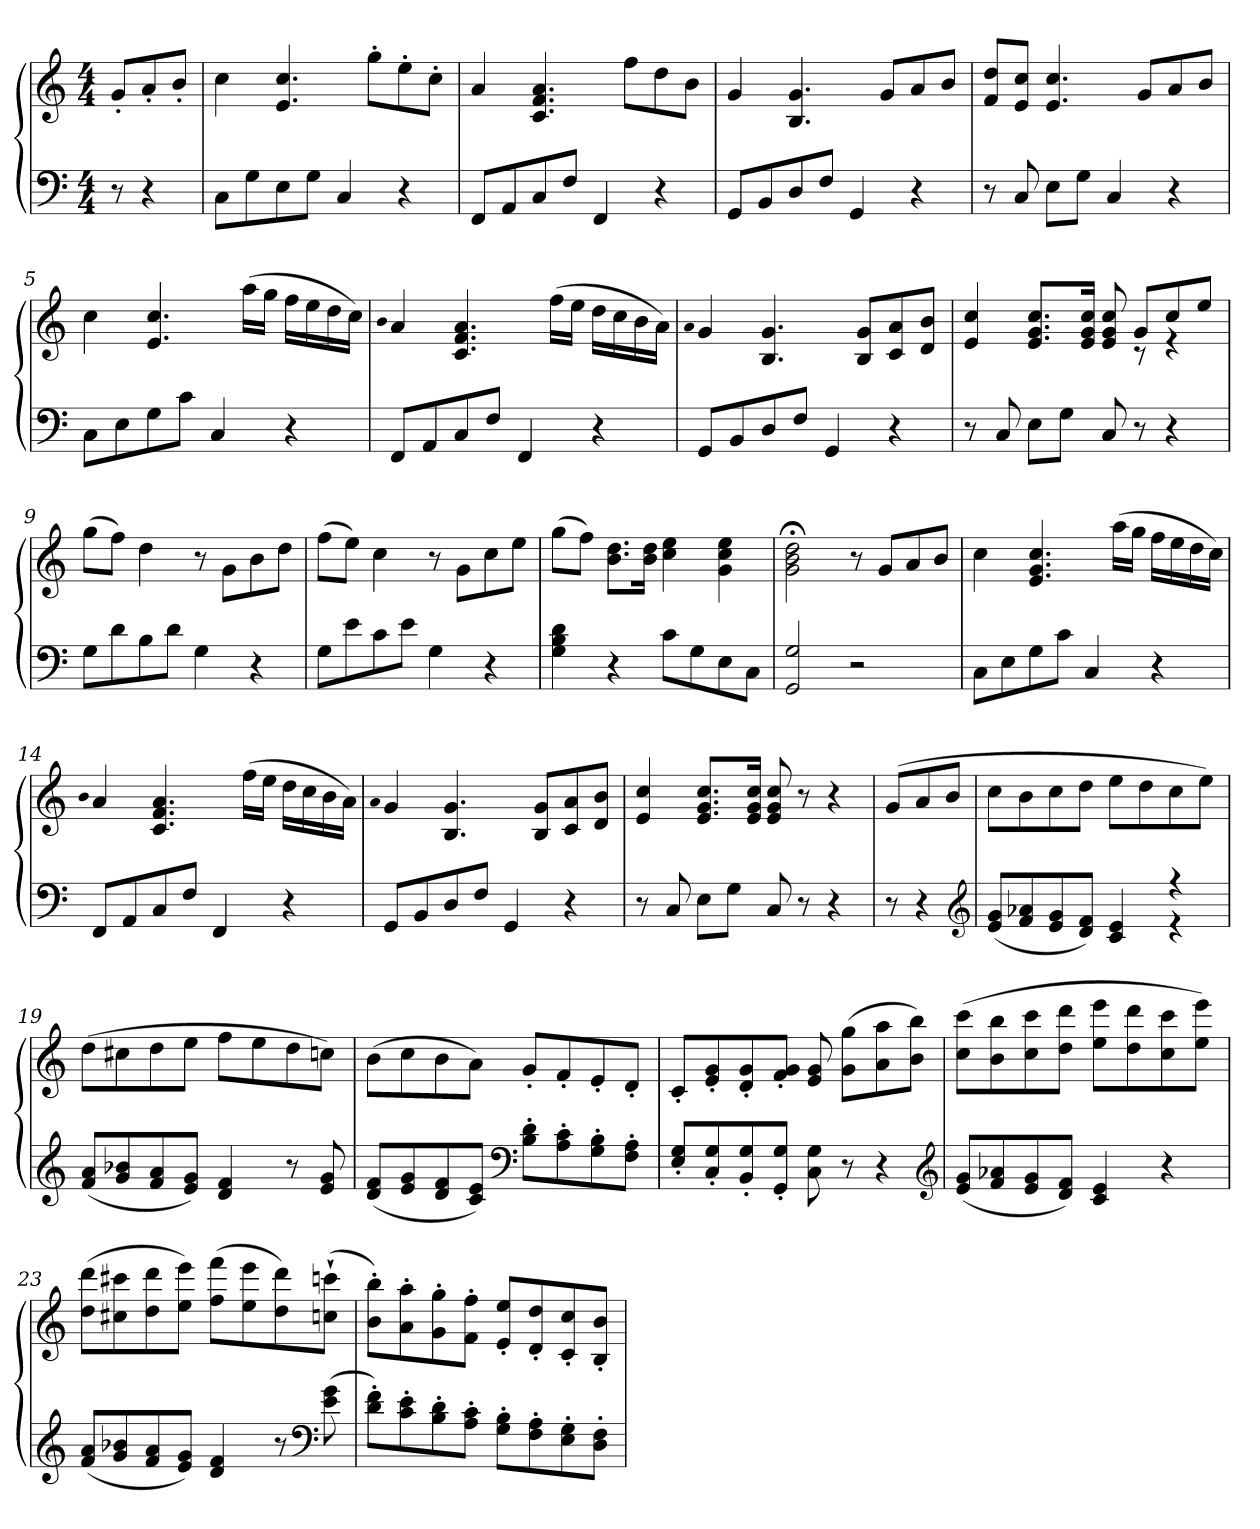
**kern	**kern
*part1	*part1
*staff2	*staff1
*clefF4	*clefG2
*k[]	*k[]
*M4/4	*M4/4
=	=
8r	8g'L
4r	8a'
.	8b'J
=1	=1
8CL	4cc
8G	.
8E	4.e 4.cc
8GJ	.
4C	.
.	8gg'L
4r	8ee'
.	8cc'J
=2	=2
8FFL	4a
8AA	.
8C	4.c 4.f 4.a
8FJ	.
4FF	.
.	8ffL
4r	8dd
.	8bJ
=3	=3
8GGL	4g
8BB	.
8D	4.B 4.g
8FJ	.
4GG	.
.	8gL
4r	8a
.	8bJ
=4	=4
8r	8f 8ddL
8C	8e 8ccJ
8EL	4.e 4.cc
8GJ	.
4C	.
.	8gL
4r	8a
.	8bJ
=5	=5
8CL	4cc
8E	.
8G	4.e 4.cc
8cJ	.
4C	.
.	(16aaLL
.	16ggJJ
4r	16ffLL
.	16ee
.	16dd
.	16ccJJ)
=6	=6
.	qb
8FFL	4a
8AA	.
8C	4.c 4.f 4.a
8FJ	.
4FF	.
.	(16ffLL
.	16eeJJ
4r	16ddLL
.	16cc
.	16b
.	16aJJ)
=7	=7
.	qa
8GGL	4g
8BB	.
8D	4.B 4.g
8FJ	.
4GG	.
.	8B 8gL
4r	8c 8a
.	8d 8bJ
=8	=8
*	*^
8r	4e 4cc	2ryy
8C	.	.
8EL	8.e 8.g 8.ccL	.
8GJ	.	.
.	16e 16g 16ccJk	.
8C	8e 8g 8cc	8ryy
8r	8gL	8r
4r	8cc	4r
.	8eeJ	.
*	*v	*v
=9	=9
8GL	(8ggL
8d	8ffJ)
8B	4dd
8dJ	.
4G	8r
.	8gL
4r	8b
.	8ddJ
=10	=10
8GL	(8ffL
8e	8eeJ)
8c	4cc
8eJ	.
4G	8r
.	8gL
4r	8cc
.	8eeJ
=11	=11
4G 4B 4d	(8ggL
.	8ffJ)
4r	8.b 8.ddL
.	16b 16ddJk
8cL	4cc 4ee
8G	.
8E	4g 4cc 4ee
8CJ	.
=12	=12
2GG 2G	2g;< 2b;< 2dd;<
2r	8r
.	8gL
.	8a
.	8bJ
=13	=13
8CL	4cc
8E	.
8G	4.e 4.g 4.cc
8cJ	.
4C	.
.	(16aaLL
.	16ggJJ
4r	16ffLL
.	16ee
.	16dd
.	16ccJJ)
=14	=14
.	qb
8FFL	4a
8AA	.
8C	4.c 4.f 4.a
8FJ	.
4FF	.
.	(16ffLL
.	16eeJJ
4r	16ddLL
.	16cc
.	16b
.	16aJJ)
=15	=15
.	qa
8GGL	4g
8BB	.
8D	4.B 4.g
8FJ	.
4GG	.
.	8B 8gL
4r	8c 8a
.	8d 8bJ
=16	=16
8r	4e 4cc
8C	.
8EL	8.e 8.g 8.ccL
8GJ	.
.	16e 16g 16ccJk
8C	8e 8g 8cc
8r	8r
4r	4r
=17	=17
8r	(8gL
4r	8a
.	8bJ
*clefG2	*
=18	=18
*^	*
(8e 8gL	2.ryy	8ccL
8f 8a-X	.	8b
8e 8g	.	8cc
8d 8fJ)	.	8ddJ
4c 4e	.	8eeL
.	.	8dd
4r	4r	8cc
.	.	8eeJ)
*v	*v	*
=19	=19
(8f 8aL	(8ddL
8g 8b-X	8cc#X
8f 8a	8dd
8e 8gJ)	8eeJ
4d 4f	8ffL
.	8ee
8r	8dd
8e 8g	8ccnJ)
=20	=20
(8d 8fL	(8bL
8e 8g	8cc
8d 8f	8b
8c 8eJ)	8aJ)
*clefF4	*
8B' 8d'L	8g'L
8A' 8c'	8f'
8G' 8B'	8e'
8F' 8A'J	8d'J
=21	=21
8E' 8G'L	8c'L
8C' 8G'	8e' 8g'
8BB' 8G'	8d' 8g'
8GG' 8G'J	8f' 8g'J
8C 8G	8e 8g
8r	(8g 8ggL
4r	8a 8aa
.	8b 8bbJ)
*clefG2	*
=22	=22
(8e 8gL	(8cc 8cccL
8f 8a-X	8b 8bb
8e 8g	8cc 8ccc
8d 8fJ)	8dd 8dddJ
4c 4e	8ee 8eeeL
.	8dd 8ddd
4r	8cc 8ccc
.	8ee 8eeeJ)
=23	=23
(8f 8aL	(8dd 8dddL
8g 8b-X	8cc#X 8ccc#X
8f 8a	8dd 8ddd
8e 8gJ)	8ee 8eeeJ)
4d 4f	(8ff 8fffL
.	8ee 8eee
8r	8dd 8ddd)
*clefF4	*
(8e 8g	(8ccn` 8cccn`J
=24	=24
8d' 8f'L)	8b' 8bb'L)
8c' 8e'	8a' 8aa'
8B' 8d'	8g' 8gg'
8A' 8c'J	8f' 8ff'J
8G' 8B'L	8e' 8ee'L
8F' 8A'	8d' 8dd'
8E' 8G'	8c' 8cc'
8D' 8F'J	8B' 8b'J
=	=
*-	*-
